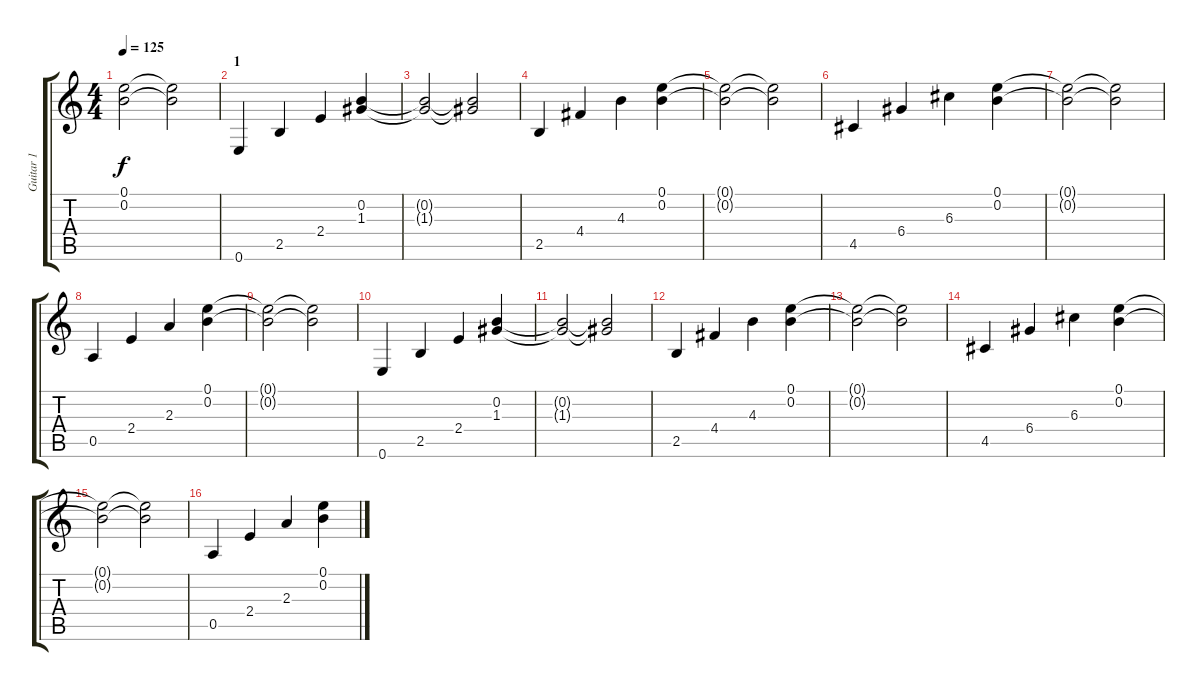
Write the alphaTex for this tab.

\track ("Guitar 1" "Guitar 1") {instrument acousticguitarsteel}
\staff {score tabs}
\tuning (E4 B3 G3 D3 A2 E2) {hide}
\ts (4 4)
\tempo 125
\clef g2
\ks c
(0.1{t} 0.2{t}).2{dy f} (0.1{t} 0.2{t}).2 |
\section ("" "1")
0.6.4 2.5.4 2.4.4 (0.2 1.3).4 |
(0.2{t} 1.3{t}).2 (0.2{t} 1.3{t}).2 |
2.5.4 4.4.4 4.3.4 (0.1 0.2).4 |
(0.1{t} 0.2{t}).2 (0.1{t} 0.2{t}).2 |
4.5.4 6.4.4 6.3.4 (0.1 0.2).4 |
(0.1{t} 0.2{t}).2 (0.1{t} 0.2{t}).2 |
0.5.4 2.4.4 2.3.4 (0.1 0.2).4 |
(0.1{t} 0.2{t}).2 (0.1{t} 0.2{t}).2 |
0.6.4 2.5.4 2.4.4 (0.2 1.3).4 |
(0.2{t} 1.3{t}).2 (0.2{t} 1.3{t}).2 |
2.5.4 4.4.4 4.3.4 (0.1 0.2).4 |
(0.1{t} 0.2{t}).2 (0.1{t} 0.2{t}).2 |
4.5.4 6.4.4 6.3.4 (0.1 0.2).4 |
(0.1{t} 0.2{t}).2 (0.1{t} 0.2{t}).2 |
0.5.4 2.4.4 2.3.4 (0.1 0.2).4
